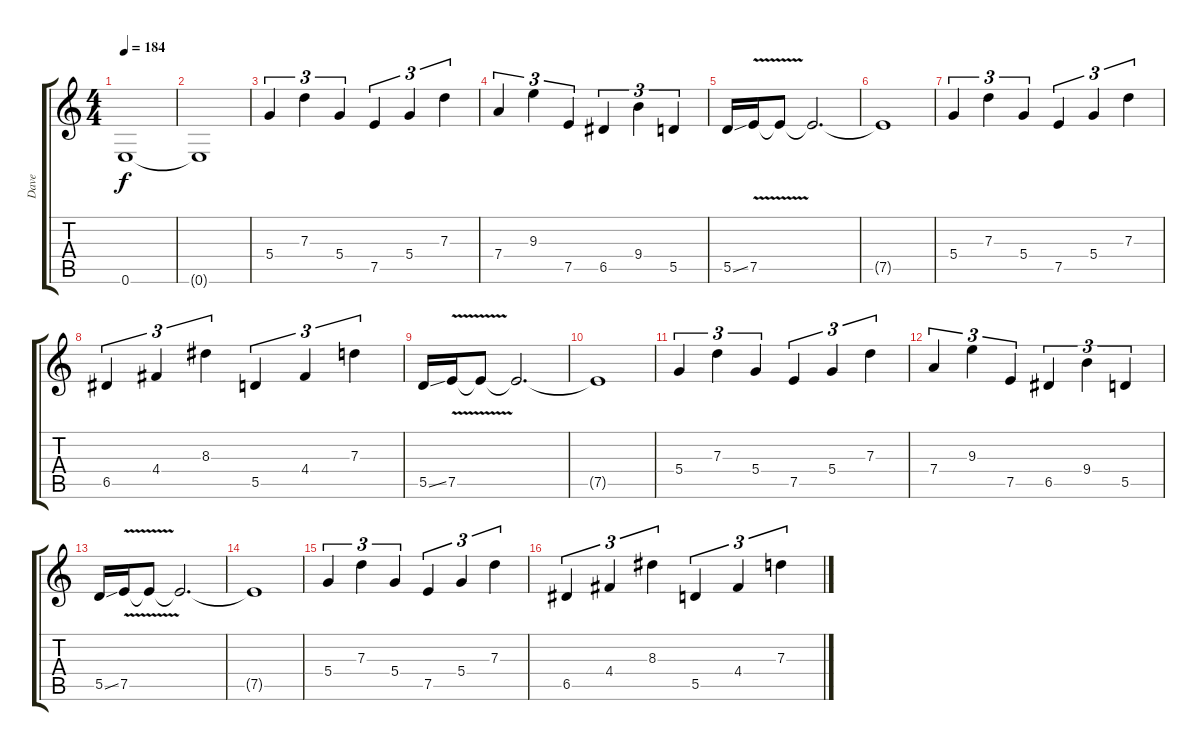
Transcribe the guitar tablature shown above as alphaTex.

\track ("Dave" "Dave") {instrument distortionguitar}
\staff {score tabs}
\tuning (E4 B3 G3 D3 A2 E2) {hide}
\ts (4 4)
\tempo 184
\clef g2
\ks c
0.6{t}.1{dy f} |
0.6{t}.1 |
5.4.4{tu (3 2) instrument distortionguitar} 7.3.4{tu (3 2)} 5.4.4{tu (3 2)} 7.5.4{tu (3 2)} 5.4.4{tu (3 2)} 7.3.4{tu (3 2)} |
7.4.4{tu (3 2)} 9.3.4{tu (3 2)} 7.5.4{tu (3 2)} 6.5.4{tu (3 2)} 9.4.4{tu (3 2)} 5.5.4{tu (3 2)} |
5.5{ss}.16 7.5{v}.16 7.5{t}.8 7.5{t}.2{d} |
7.5{t}.1 |
5.4.4{tu (3 2)} 7.3.4{tu (3 2)} 5.4.4{tu (3 2)} 7.5.4{tu (3 2)} 5.4.4{tu (3 2)} 7.3.4{tu (3 2)} |
6.5.4{tu (3 2)} 4.4.4{tu (3 2)} 8.3.4{tu (3 2)} 5.5.4{tu (3 2)} 4.4.4{tu (3 2)} 7.3.4{tu (3 2)} |
5.5{ss}.16 7.5{v}.16 7.5{t}.8 7.5{t}.2{d} |
7.5{t}.1 |
5.4.4{tu (3 2)} 7.3.4{tu (3 2)} 5.4.4{tu (3 2)} 7.5.4{tu (3 2)} 5.4.4{tu (3 2)} 7.3.4{tu (3 2)} |
7.4.4{tu (3 2)} 9.3.4{tu (3 2)} 7.5.4{tu (3 2)} 6.5.4{tu (3 2)} 9.4.4{tu (3 2)} 5.5.4{tu (3 2)} |
5.5{ss}.16 7.5{v}.16 7.5{t}.8 7.5{t}.2{d} |
7.5{t}.1 |
5.4.4{tu (3 2)} 7.3.4{tu (3 2)} 5.4.4{tu (3 2)} 7.5.4{tu (3 2)} 5.4.4{tu (3 2)} 7.3.4{tu (3 2)} |
6.5.4{tu (3 2)} 4.4.4{tu (3 2)} 8.3.4{tu (3 2)} 5.5.4{tu (3 2)} 4.4.4{tu (3 2)} 7.3.4{tu (3 2)}
